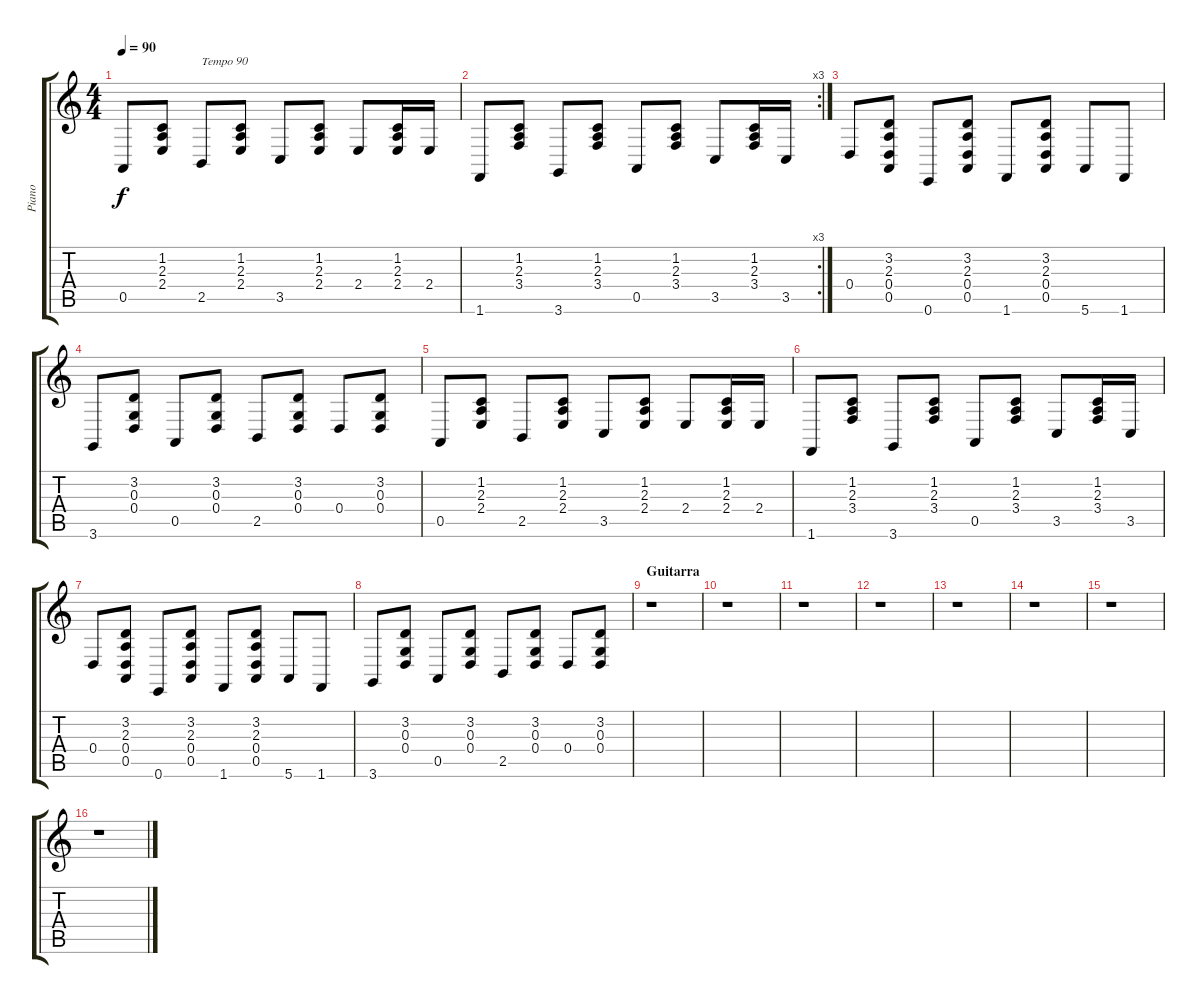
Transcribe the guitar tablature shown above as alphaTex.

\track ("Piano" "Piano") {instrument acousticgrandpiano}
\staff {score tabs}
\tuning (E4 B3 G3 D3 A2 E2) {hide}
\ts (4 4)
\tempo 90
\clef g2
\ks c
0.5.8{lyrics (0 "") lyrics (1 "") lyrics (2 "") lyrics (3 "") lyrics (4 "") dy f instrument acousticgrandpiano} (1.2 2.3 2.4).8 2.5.8{txt "Tempo 90"} (1.2 2.3 2.4).8 3.5.8 (1.2 2.3 2.4).8 2.4.8 (1.2 2.3 2.4).16 2.4.16 |
\rc 3
1.6.8 (1.2 2.3 3.4).8 3.6.8 (1.2 2.3 3.4).8 0.5.8 (1.2 2.3 3.4).8 3.5.8 (1.2 2.3 3.4).16 3.5.16 |
0.4.8 (3.2 2.3 0.4 0.5).8 0.6.8 (3.2 2.3 0.4 0.5).8 1.6.8 (3.2 2.3 0.4 0.5).8 5.6.8 1.6.8 |
3.6.8 (3.2 0.3 0.4).8 0.5.8 (3.2 0.3 0.4).8 2.5.8 (3.2 0.3 0.4).8 0.4.8 (3.2 0.3 0.4).8 |
0.5.8 (1.2 2.3 2.4).8 2.5.8 (1.2 2.3 2.4).8 3.5.8 (1.2 2.3 2.4).8 2.4.8 (1.2 2.3 2.4).16 2.4.16 |
1.6.8 (1.2 2.3 3.4).8 3.6.8 (1.2 2.3 3.4).8 0.5.8 (1.2 2.3 3.4).8 3.5.8 (1.2 2.3 3.4).16 3.5.16 |
0.4.8 (3.2 2.3 0.4 0.5).8 0.6.8 (3.2 2.3 0.4 0.5).8 1.6.8 (3.2 2.3 0.4 0.5).8 5.6.8 1.6.8 |
3.6.8 (3.2 0.3 0.4).8 0.5.8 (3.2 0.3 0.4).8 2.5.8 (3.2 0.3 0.4).8 0.4.8 (3.2 0.3 0.4).8 |
\section ("" "Guitarra")
r.1 |
r.1 |
r.1 |
r.1 |
r.1 |
r.1 |
r.1 |
r.1
